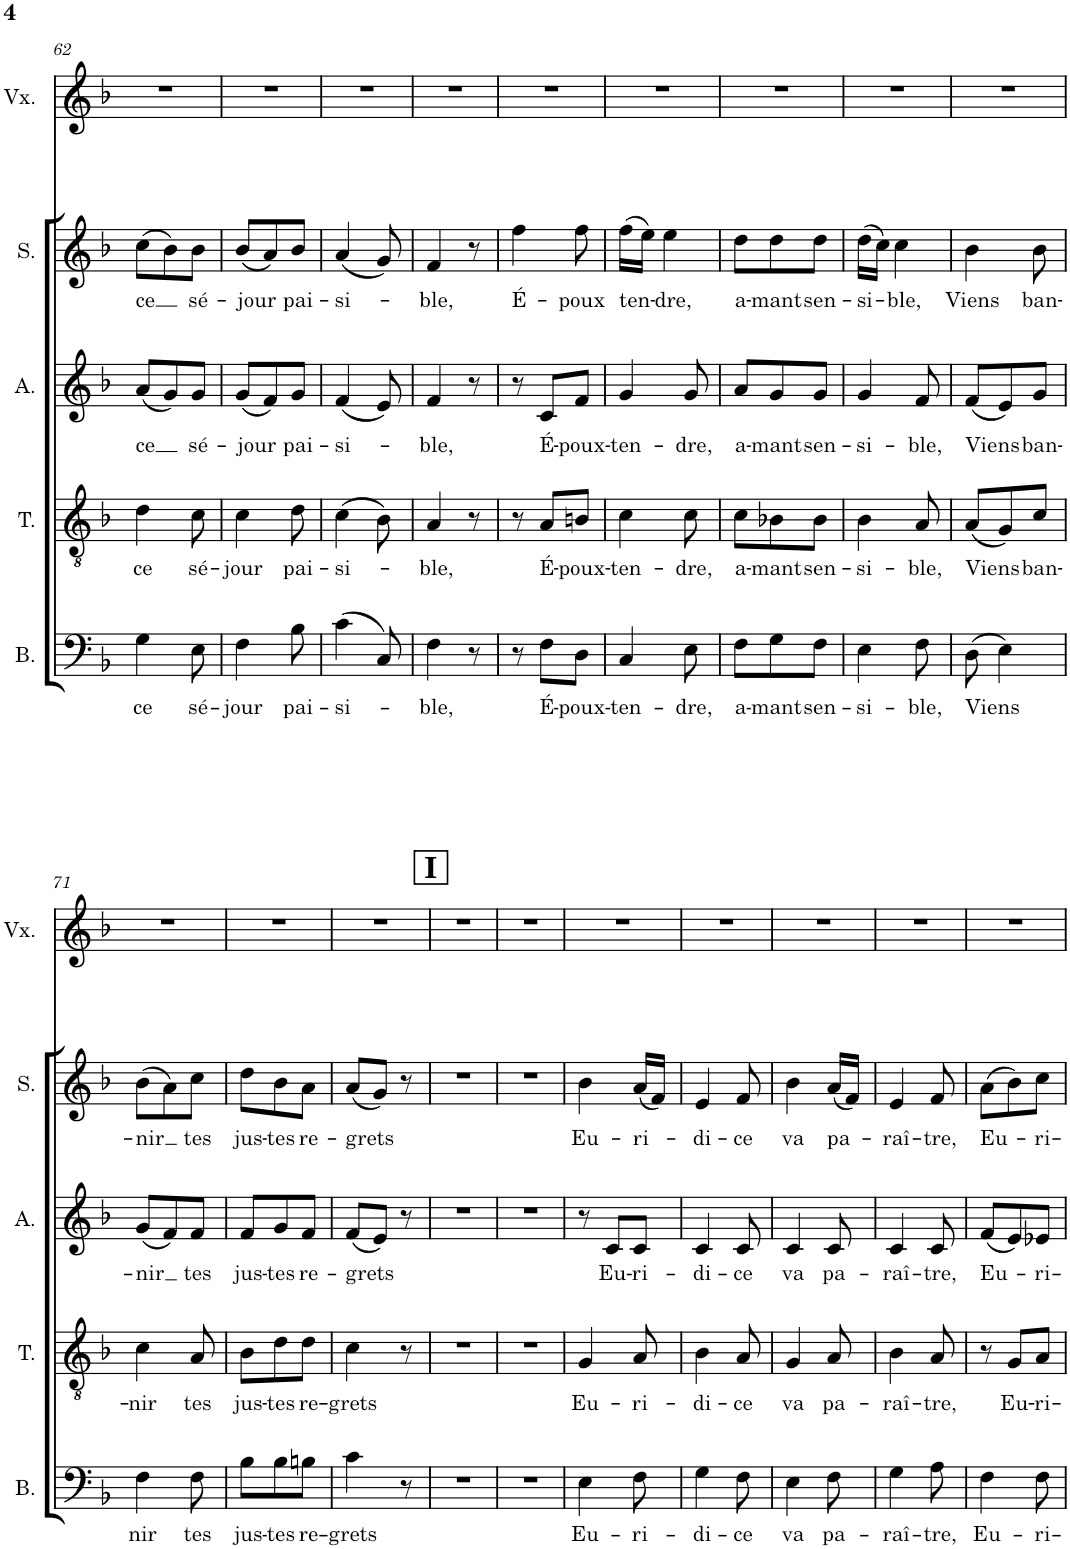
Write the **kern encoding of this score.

**kern	**text	**kern	**text	**kern	**text	**kern	**text	**kern
*part5	*part5	*part4	*part4	*part3	*part3	*part2	*part2	*part1
*staff5	*staff5	*staff4	*staff4	*staff3	*staff3	*staff2	*staff2	*staff1
*I"Bass	*	*I"Tenor	*	*I"Alto	*	*I"Soprano	*	*I"Voix
*I'B.	*	*I'T.	*	*I'A.	*	*I'S.	*	*I'Vx.
!!LO:PB:g=z
*clefF4	*	*clefGv2	*	*clefG2	*	*clefG2	*	*clefG2
*k[b-]	*	*k[b-]	*	*k[b-]	*	*k[b-]	*	*k[b-]
*M3/8	*	*M3/8	*	*M3/8	*	*M3/8	*	*M3/8
=62	=62	=62	=62	=62	=62	=62	=62	=62
!	!LO:LY:b	!	!LO:LY:b	!	!LO:LY:b	!	!LO:LY:b	!
4G\	ce	4d\	ce	(8a/L	ce	(8cc\L	ce	4.r
.	.	.	.	8g/)	.	8b-\)	.	.
!	!LO:LY:b	!	!LO:LY:b	!	!LO:LY:b	!	!LO:LY:b	!
8E\	sé-	8c\	sé-	8g/J	sé-	8b-\J	sé-	.
=63	=63	=63	=63	=63	=63	=63	=63	=63
!	!LO:LY:b	!	!LO:LY:b	!	!LO:LY:b	!	!LO:LY:b	!
4F\	-jour	4c\	-jour	(8g/L	-jour	(8b-/L	-jour	4.r
.	.	.	.	8f/)	.	8a/)	.	.
!	!LO:LY:b	!	!LO:LY:b	!	!LO:LY:b	!	!LO:LY:b	!
8B-\	pai-	8d\	pai-	8g/J	pai-	8b-/J	pai-	.
=64	=64	=64	=64	=64	=64	=64	=64	=64
!	!LO:LY:b	!	!LO:LY:b	!	!LO:LY:b	!	!LO:LY:b	!
(4c\	-si-	(4c\	-si-	(4f/	-si-	(4a/	-si-	4.r
8C/)	.	8B-\)	.	8e/)	.	8g/)	.	.
=65	=65	=65	=65	=65	=65	=65	=65	=65
!	!LO:LY:b	!	!LO:LY:b	!	!LO:LY:b	!	!LO:LY:b	!
4F\	ble,	4A/	ble,	4f/	ble,	4f/	ble,	4.r
8r	.	8r	.	8r	.	8r	.	.
=66	=66	=66	=66	=66	=66	=66	=66	=66
!	!	!	!	!	!	!	!LO:LY:b	!
8r	.	8r	.	8r	.	4ff\	É-	4.r
!	!LO:LY:b	!	!LO:LY:b	!	!LO:LY:b	!	!	!
8F\L	É-	8A/L	É-	8c/L	É-	.	.	.
!	!LO:LY:b	!	!LO:LY:b	!	!LO:LY:b	!	!LO:LY:b	!
8D\J	-poux-	8Bn/J	-poux-	8f/J	-poux-	8ff\	-poux	.
=67	=67	=67	=67	=67	=67	=67	=67	=67
!	!LO:LY:b	!	!LO:LY:b	!	!LO:LY:b	!	!LO:LY:b	!
4C/	-ten-	4c\	-ten-	4g/	-ten-	(16ff\LL	ten-	4.r
.	.	.	.	.	.	16ee\JJ)	.	.
!	!	!	!	!	!	!	!LO:LY:b	!
.	.	.	.	.	.	4ee\	dre,	.
!	!LO:LY:b	!	!LO:LY:b	!	!LO:LY:b	!	!	!
8E\	dre,	8c\	dre,	8g/	dre,	.	.	.
=68	=68	=68	=68	=68	=68	=68	=68	=68
!	!LO:LY:b	!	!LO:LY:b	!	!LO:LY:b	!	!LO:LY:b	!
8F\L	a-	8c\L	a-	8a/L	a-	8dd\L	a-	4.r
!	!LO:LY:b	!	!LO:LY:b	!	!LO:LY:b	!	!LO:LY:b	!
8G\	-mant	8B-X\	-mant	8g/	-mant	8dd\	-mant	.
!	!LO:LY:b	!	!LO:LY:b	!	!LO:LY:b	!	!LO:LY:b	!
8F\J	sen-	8B-\J	sen-	8g/J	sen-	8dd\J	sen-	.
=69	=69	=69	=69	=69	=69	=69	=69	=69
!	!LO:LY:b	!	!LO:LY:b	!	!LO:LY:b	!	!LO:LY:b	!
4E\	-si-	4B-\	-si-	4g/	-si-	(16dd\LL	-si-	4.r
.	.	.	.	.	.	16cc\JJ)	.	.
!	!	!	!	!	!	!	!LO:LY:b	!
.	.	.	.	.	.	4cc\	ble,	.
!	!LO:LY:b	!	!LO:LY:b	!	!LO:LY:b	!	!	!
8F\	ble,	8A/	ble,	8f/	ble,	.	.	.
=70	=70	=70	=70	=70	=70	=70	=70	=70
!	!LO:LY:b	!	!LO:LY:b	!	!LO:LY:b	!	!LO:LY:b	!
(8D\	Viens	(8A/L	Viens	(8f/L	Viens	4b-\	Viens	4.r
4E\)	.	8G/)	.	8e/)	.	.	.	.
!	!	!	!LO:LY:b	!	!LO:LY:b	!	!LO:LY:b	!
.	.	8c/J	ban-	8g/J	ban-	8b-\	ban-	.
!!LO:LB:g=z
=71	=71	=71	=71	=71	=71	=71	=71	=71
!	!LO:LY:b	!	!LO:LY:b	!	!LO:LY:b	!	!LO:LY:b	!
4F\	-nir	4c\	-nir	(8g/L	-nir	(8b-\L	-nir	4.r
.	.	.	.	8f/)	.	8a\)	.	.
!	!LO:LY:b	!	!LO:LY:b	!	!LO:LY:b	!	!LO:LY:b	!
8F\	tes	8A/	tes	8f/J	tes	8cc\J	tes	.
=72	=72	=72	=72	=72	=72	=72	=72	=72
!	!LO:LY:b	!	!LO:LY:b	!	!LO:LY:b	!	!LO:LY:b	!
8B-\L	jus-	8B-\L	jus-	8f/L	jus-	8dd\L	jus-	4.r
!	!LO:LY:b	!	!LO:LY:b	!	!LO:LY:b	!	!LO:LY:b	!
8B-\	-tes	8d\	-tes	8g/	-tes	8b-\	-tes	.
!	!LO:LY:b	!	!LO:LY:b	!	!LO:LY:b	!	!LO:LY:b	!
8Bn\J	re-	8d\J	re-	8f/J	re-	8a\J	re-	.
=73	=73	=73	=73	=73	=73	=73	=73	=73
!	!LO:LY:b	!	!LO:LY:b	!	!LO:LY:b	!	!LO:LY:b	!
4c\	-grets	4c\	-grets	(8f/L	-grets	(8a/L	-grets	4.r
.	.	.	.	8e/J)	.	8g/J)	.	.
8r	.	8r	.	8r	.	8r	.	.
!!LO:REH:place=s1:a:B:cj:fs=14:t=I
=74	=74	=74	=74	=74	=74	=74	=74	=74
4.r	.	4.r	.	4.r	.	4.r	.	4.r
=75	=75	=75	=75	=75	=75	=75	=75	=75
4.r	.	4.r	.	4.r	.	4.r	.	4.r
=76	=76	=76	=76	=76	=76	=76	=76	=76
!	!LO:LY:b	!	!LO:LY:b	!	!	!	!LO:LY:b	!
4E\	Eu-	4G/	Eu-	8r	.	4b-\	Eu-	4.r
!	!	!	!	!	!LO:LY:b	!	!	!
.	.	.	.	8c/L	Eu-	.	.	.
!	!LO:LY:b	!	!LO:LY:b	!	!LO:LY:b	!	!LO:LY:b	!
8F\	-ri-	8A/	-ri-	8c/J	-ri-	(16a/LL	-ri-	.
.	.	.	.	.	.	16f/JJ)	.	.
=77	=77	=77	=77	=77	=77	=77	=77	=77
!	!LO:LY:b	!	!LO:LY:b	!	!LO:LY:b	!	!LO:LY:b	!
4G\	-di-	4B-\	-di-	4c/	-di-	4e/	-di-	4.r
!	!LO:LY:b	!	!LO:LY:b	!	!LO:LY:b	!	!LO:LY:b	!
8F\	-ce	8A/	-ce	8c/	-ce	8f/	-ce	.
=78	=78	=78	=78	=78	=78	=78	=78	=78
!	!LO:LY:b	!	!LO:LY:b	!	!LO:LY:b	!	!LO:LY:b	!
4E\	va	4G/	va	4c/	va	4b-\	va	4.r
!	!LO:LY:b	!	!LO:LY:b	!	!LO:LY:b	!	!LO:LY:b	!
8F\	pa-	8A/	pa-	8c/	pa-	(16a/LL	pa-	.
.	.	.	.	.	.	16f/JJ)	.	.
=79	=79	=79	=79	=79	=79	=79	=79	=79
!	!LO:LY:b	!	!LO:LY:b	!	!LO:LY:b	!	!LO:LY:b	!
4G\	-raî-	4B-\	-raî-	4c/	-raî-	4e/	-raî-	4.r
!	!LO:LY:b	!	!LO:LY:b	!	!LO:LY:b	!	!LO:LY:b	!
8A\	-tre,	8A/	-tre,	8c/	-tre,	8f/	-tre,	.
=80	=80	=80	=80	=80	=80	=80	=80	=80
!	!LO:LY:b	!	!	!	!LO:LY:b	!	!LO:LY:b	!
4F\	Eu-	8r	.	(8f/L	Eu-	(8a\L	Eu-	4.r
!	!	!	!LO:LY:b	!	!	!	!	!
.	.	8G/L	Eu-	8e/)	.	8b-\)	.	.
!	!LO:LY:b	!	!LO:LY:b	!	!LO:LY:b	!	!LO:LY:b	!
8F\	-ri-	8A/J	-ri-	8e-X/J	-ri-	8cc\J	-ri-	.
=	=	=	=	=	=	=	=	=
*-	*-	*-	*-	*-	*-	*-	*-	*-
